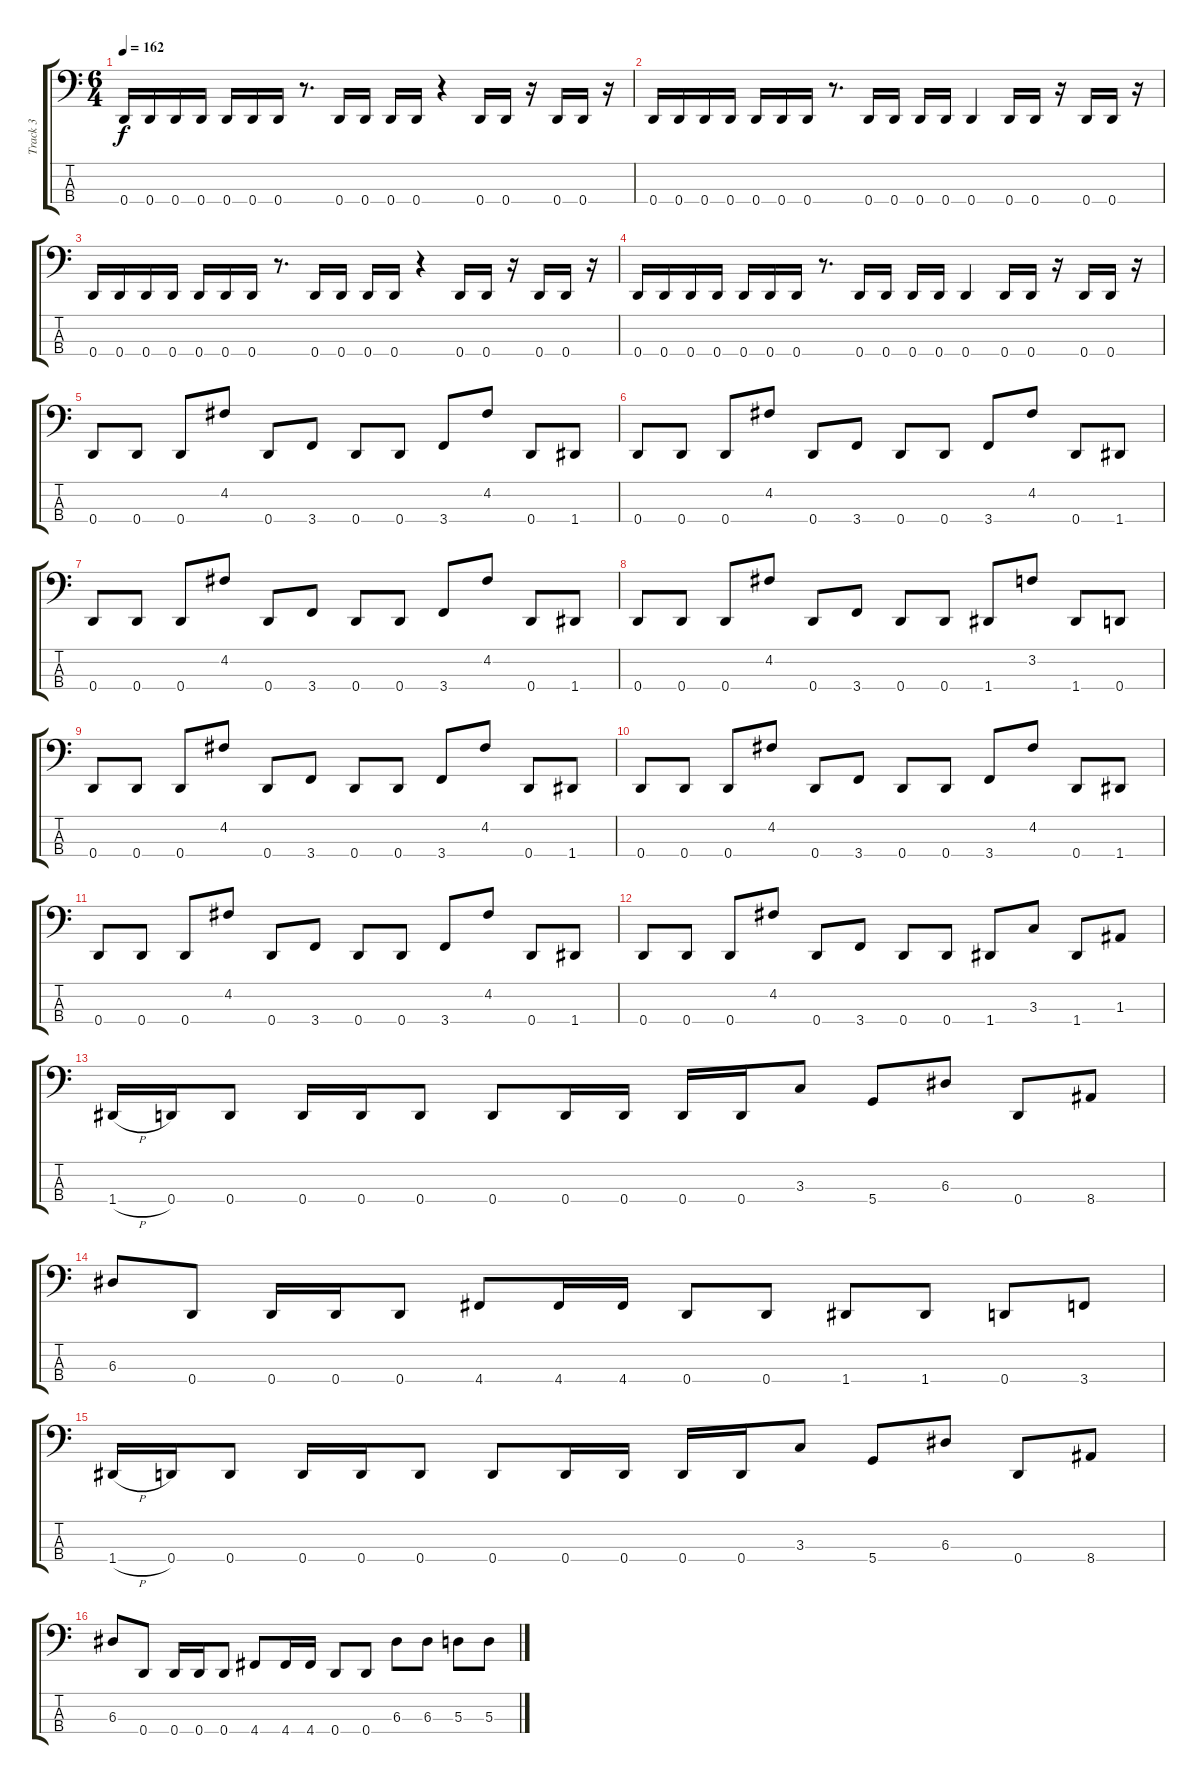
\track ("Track 3" "Track 3") {instrument electricbasspick}
\staff {score tabs}
\tuning (G2 D2 A1 D1) {hide}
\ts (6 4)
\tempo 162
\clef f4
\ks c
0.4.16{dy f} 0.4.16 0.4.16 0.4.16 0.4.16 0.4.16 0.4.16 r.8{d} 0.4.16 0.4.16 0.4.16 0.4.16 r.4 0.4.16 0.4.16 r.16 0.4.16 0.4.16 r.16 |
0.4.16 0.4.16 0.4.16 0.4.16 0.4.16 0.4.16 0.4.16 r.8{d} 0.4.16 0.4.16 0.4.16 0.4.16 0.4.4 0.4.16 0.4.16 r.16 0.4.16 0.4.16 r.16 |
0.4.16 0.4.16 0.4.16 0.4.16 0.4.16 0.4.16 0.4.16 r.8{d} 0.4.16 0.4.16 0.4.16 0.4.16 r.4 0.4.16 0.4.16 r.16 0.4.16 0.4.16 r.16 |
0.4.16 0.4.16 0.4.16 0.4.16 0.4.16 0.4.16 0.4.16 r.8{d} 0.4.16 0.4.16 0.4.16 0.4.16 0.4.4 0.4.16 0.4.16 r.16 0.4.16 0.4.16 r.16 |
0.4.8 0.4.8 0.4.8 4.2.8 0.4.8 3.4.8 0.4.8 0.4.8 3.4.8 4.2.8 0.4.8 1.4.8 |
0.4.8 0.4.8 0.4.8 4.2.8 0.4.8 3.4.8 0.4.8 0.4.8 3.4.8 4.2.8 0.4.8 1.4.8 |
0.4.8 0.4.8 0.4.8 4.2.8 0.4.8 3.4.8 0.4.8 0.4.8 3.4.8 4.2.8 0.4.8 1.4.8 |
0.4.8 0.4.8 0.4.8 4.2.8 0.4.8 3.4.8 0.4.8 0.4.8 1.4.8 3.2.8 1.4.8 0.4.8 |
0.4.8 0.4.8 0.4.8 4.2.8 0.4.8 3.4.8 0.4.8 0.4.8 3.4.8 4.2.8 0.4.8 1.4.8 |
0.4.8 0.4.8 0.4.8 4.2.8 0.4.8 3.4.8 0.4.8 0.4.8 3.4.8 4.2.8 0.4.8 1.4.8 |
0.4.8 0.4.8 0.4.8 4.2.8 0.4.8 3.4.8 0.4.8 0.4.8 3.4.8 4.2.8 0.4.8 1.4.8 |
0.4.8 0.4.8 0.4.8 4.2.8 0.4.8 3.4.8 0.4.8 0.4.8 1.4.8 3.3.8 1.4.8 1.3.8 |
1.4{h}.16 0.4.16 0.4.8 0.4.16 0.4.16 0.4.8 0.4.8 0.4.16 0.4.16 0.4.16 0.4.16 3.3.8 5.4.8 6.3.8 0.4.8 8.4.8 |
6.3.8 0.4.8 0.4.16 0.4.16 0.4.8 4.4.8 4.4.16 4.4.16 0.4.8 0.4.8 1.4.8 1.4.8 0.4.8 3.4.8 |
1.4{h}.16 0.4.16 0.4.8 0.4.16 0.4.16 0.4.8 0.4.8 0.4.16 0.4.16 0.4.16 0.4.16 3.3.8 5.4.8 6.3.8 0.4.8 8.4.8 |
6.3.8 0.4.8 0.4.16 0.4.16 0.4.8 4.4.8 4.4.16 4.4.16 0.4.8 0.4.8 6.3.8 6.3.8 5.3.8 5.3.8
